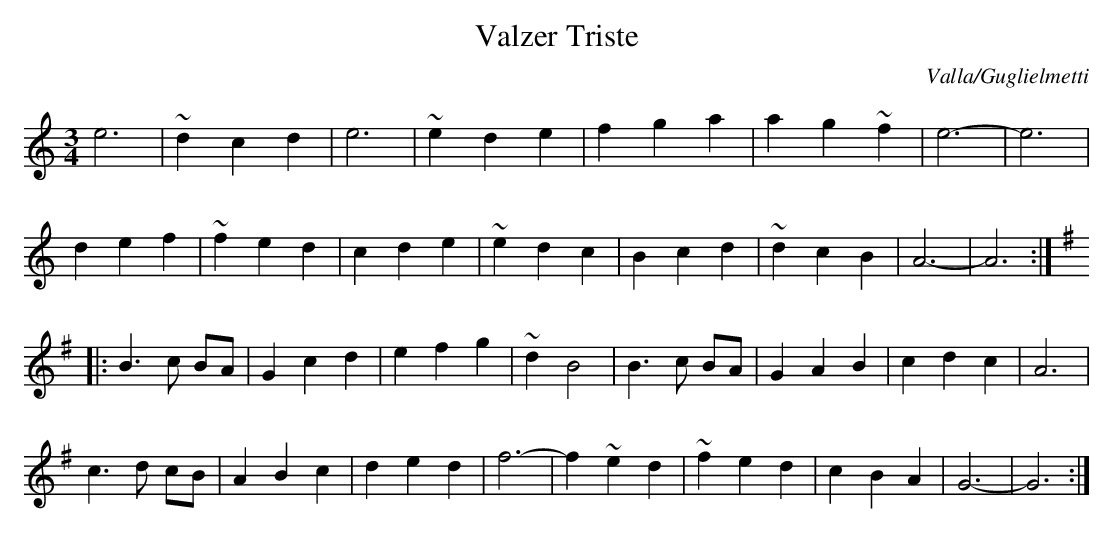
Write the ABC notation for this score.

X:1
T:Valzer Triste
C:Valla/Guglielmetti
M:3/4
L:1/4
K:C
e3|~dcd|e3|~ede|fga|ag~f|e3-|e3|
def|~fed|cde|~edc|Bcd|~dcB|A3-|A3:|
K:G
|:B>c B/A/|Gcd|efg|~d B2|B>c B/A/|GAB|cdc|A3|
c>d c/B/|ABc|ded|f3-|f~ed|~fed|cBA|G3-|G3:|
